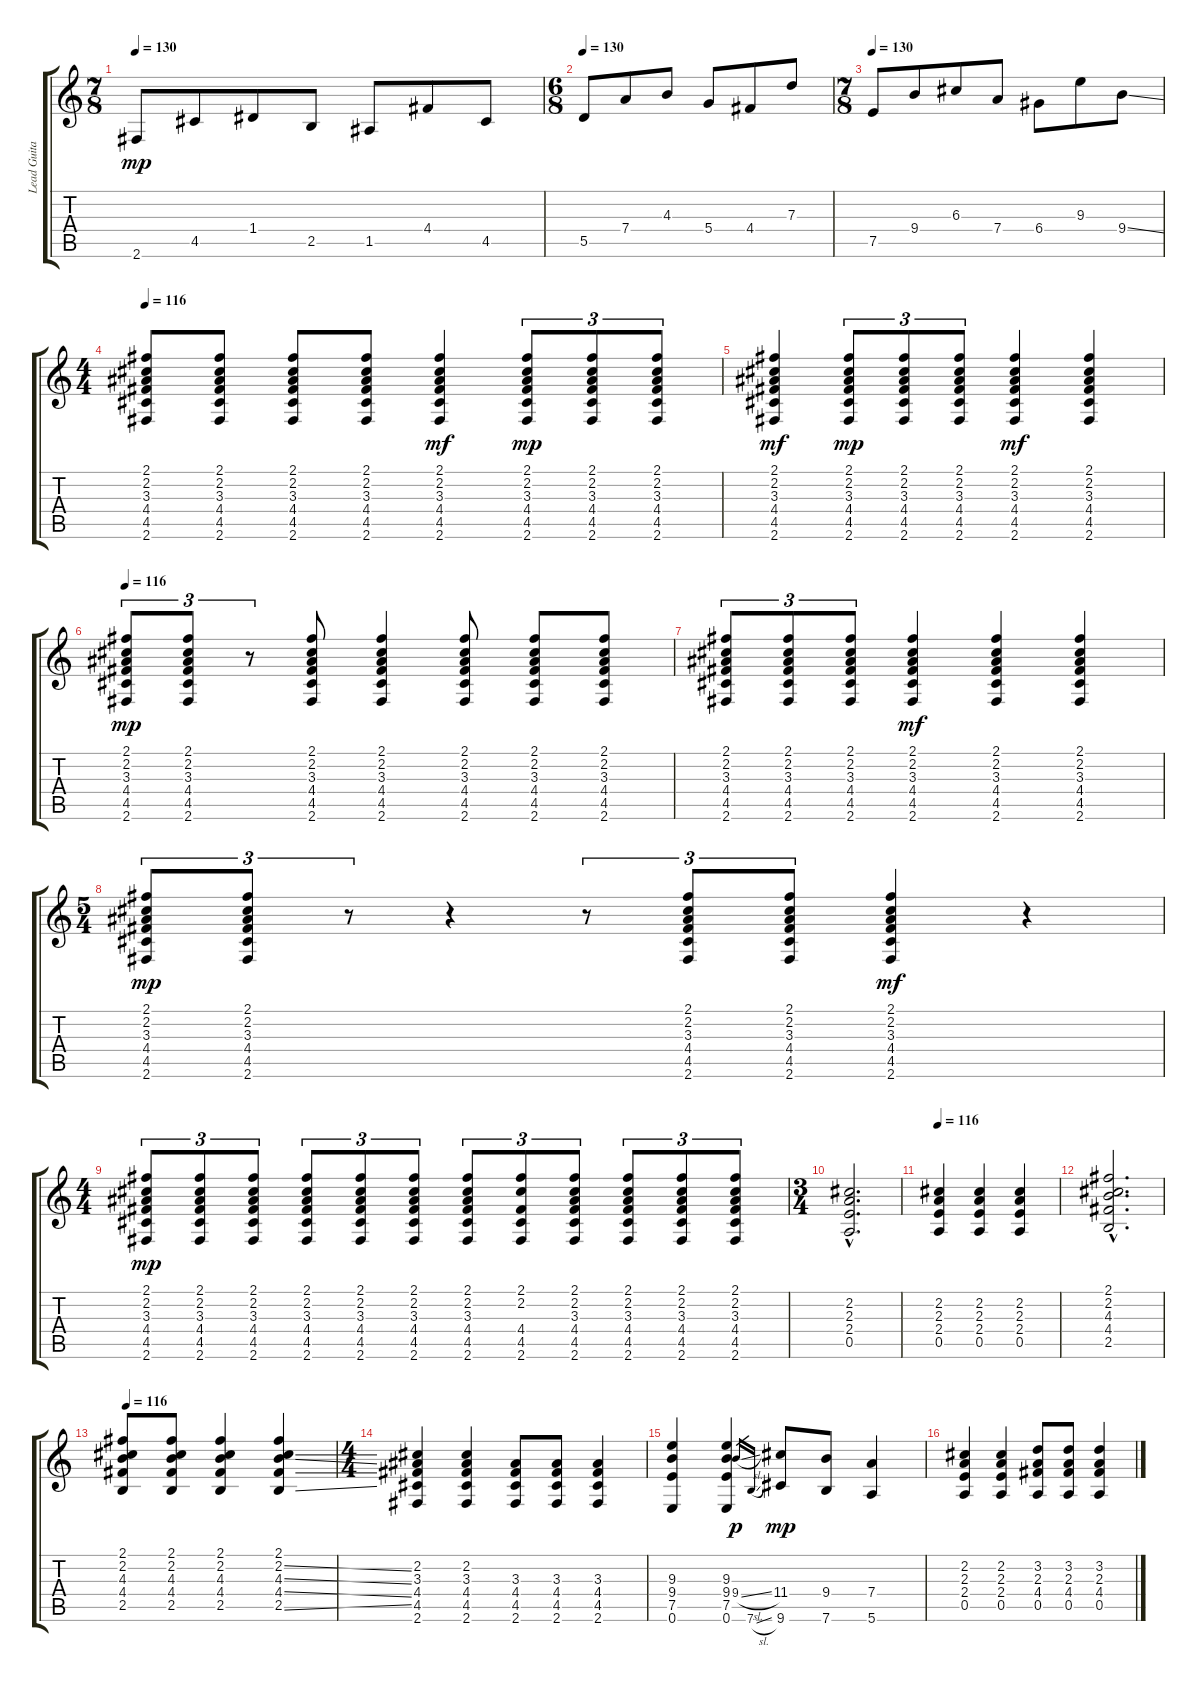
\track ("Lead Guitar" "Lead Guita") {instrument overdrivenguitar}
\staff {score tabs}
\tuning (E4 B3 G3 D3 A2 E2) {hide}
\ts (7 8)
\tempo 130
\clef g2
\ks c
2.6.8{dy mp} 4.5.8 1.4.8 2.5.8 1.5.8 4.4.8 4.5.8 |
\ts (6 8)
\tempo 130
5.5.8 7.4.8 4.3.8 5.4.8 4.4.8 7.3.8 |
\ts (7 8)
\tempo 130
7.5.8 9.4.8 6.3.8 7.4.8 6.4.8 9.3.8 9.4{ss}.8 |
\ts (4 4)
\tempo 116
(2.1 2.2 3.3 4.4 4.5 2.6).8 (2.1 2.2 3.3 4.4 4.5 2.6).8 (2.1 2.2 3.3 4.4 4.5 2.6).8 (2.1 2.2 3.3 4.4 4.5 2.6).8 (2.1 2.2 3.3 4.4 4.5 2.6).4{dy mf} (2.1 2.2 3.3 4.4 4.5 2.6).8{tu (3 2) dy mp} (2.1 2.2 3.3 4.4 4.5 2.6).8{tu (3 2)} (2.1 2.2 3.3 4.4 4.5 2.6).8{tu (3 2)} |
(2.1 2.2 3.3 4.4 4.5 2.6).4{dy mf} (2.1 2.2 3.3 4.4 4.5 2.6).8{tu (3 2) dy mp} (2.1 2.2 3.3 4.4 4.5 2.6).8{tu (3 2)} (2.1 2.2 3.3 4.4 4.5 2.6).8{tu (3 2)} (2.1 2.2 3.3 4.4 4.5 2.6).4{dy mf} (2.1 2.2 3.3 4.4 4.5 2.6).4 |
\tempo 116
(2.1 2.2 3.3 4.4 4.5 2.6).8{tu (3 2) dy mp} (2.1 2.2 3.3 4.4 4.5 2.6).8{tu (3 2)} r.8{tu (3 2)} (2.1 2.2 3.3 4.4 4.5 2.6).8 (2.1 2.2 3.3 4.4 4.5 2.6).4 (2.1 2.2 3.3 4.4 4.5 2.6).8 (2.1 2.2 3.3 4.4 4.5 2.6).8 (2.1 2.2 3.3 4.4 4.5 2.6).8 |
(2.1 2.2 3.3 4.4 4.5 2.6).8{tu (3 2)} (2.1 2.2 3.3 4.4 4.5 2.6).8{tu (3 2)} (2.1 2.2 3.3 4.4 4.5 2.6).8{tu (3 2)} (2.1 2.2 3.3 4.4 4.5 2.6).4{dy mf} (2.1 2.2 3.3 4.4 4.5 2.6).4 (2.1 2.2 3.3 4.4 4.5 2.6).4 |
\ts (5 4)
(2.1 2.2 3.3 4.4 4.5 2.6).8{tu (3 2) dy mp} (2.1 2.2 3.3 4.4 4.5 2.6).8{tu (3 2)} r.8{tu (3 2)} r.4 r.8{tu (3 2)} (2.1 2.2 3.3 4.4 4.5 2.6).8{tu (3 2)} (2.1 2.2 3.3 4.4 4.5 2.6).8{tu (3 2)} (2.1 2.2 3.3 4.4 4.5 2.6).4{dy mf} r.4 |
\ts (4 4)
(2.1 2.2 3.3 4.4 4.5 2.6).8{tu (3 2) dy mp} (2.1 2.2 3.3 4.4 4.5 2.6).8{tu (3 2)} (2.1 2.2 3.3 4.4 4.5 2.6).8{tu (3 2)} (2.1 2.2 3.3 4.4 4.5 2.6).8{tu (3 2)} (2.1 2.2 3.3 4.4 4.5 2.6).8{tu (3 2)} (2.1 2.2 3.3 4.4 4.5 2.6).8{tu (3 2)} (2.1 2.2 3.3 4.4 4.5 2.6).8{tu (3 2)} (2.1 2.2 4.4 4.5 2.6).8{tu (3 2)} (2.1 2.2 3.3 4.4 4.5 2.6).8{tu (3 2)} (2.1 2.2 3.3 4.4 4.5 2.6).8{tu (3 2)} (2.1 2.2 3.3 4.4 4.5 2.6).8{tu (3 2)} (2.1 2.2 3.3 4.4 4.5 2.6).8{tu (3 2)} |
\ts (3 4)
(2.2{hac} 2.3{hac} 2.4{hac} 0.5{hac}).2{d} |
\tempo 116
(2.2 2.3 2.4 0.5).4 (2.2 2.3 2.4 0.5).4 (2.2 2.3 2.4 0.5).4 |
(2.1{hac} 2.2{hac} 4.3{hac} 4.4{hac} 2.5{hac}).2{d} |
\tempo 116
(2.1 2.2 4.3 4.4 2.5).8 (2.1 2.2 4.3 4.4 2.5).8 (2.1 2.2 4.3 4.4 2.5).4 (2.1 2.2{ss} 4.3{ss} 4.4{ss} 2.5{ss}).4 |
\ts (4 4)
(2.2 3.3 4.4 4.5 2.6).4 (2.2 3.3 4.4 4.5 2.6).4 (3.3 4.4 4.5 2.6).8 (3.3 4.4 4.5 2.6).8 (3.3 4.4 4.5 2.6).4 |
(9.3 9.4 7.5 0.6).4 (9.3 9.4 7.5 0.6).4 9.4{sl}.16{gr dy p} 7.6{sl}.16{gr} (11.4 9.6).8{dy mp} (9.4 7.6).8 (7.4 5.6).4 |
(2.2 2.3 2.4 0.5).4 (2.2 2.3 2.4 0.5).4 (3.2 2.3 4.4 0.5).8 (3.2 2.3 4.4 0.5).8 (3.2 2.3 4.4 0.5).4
